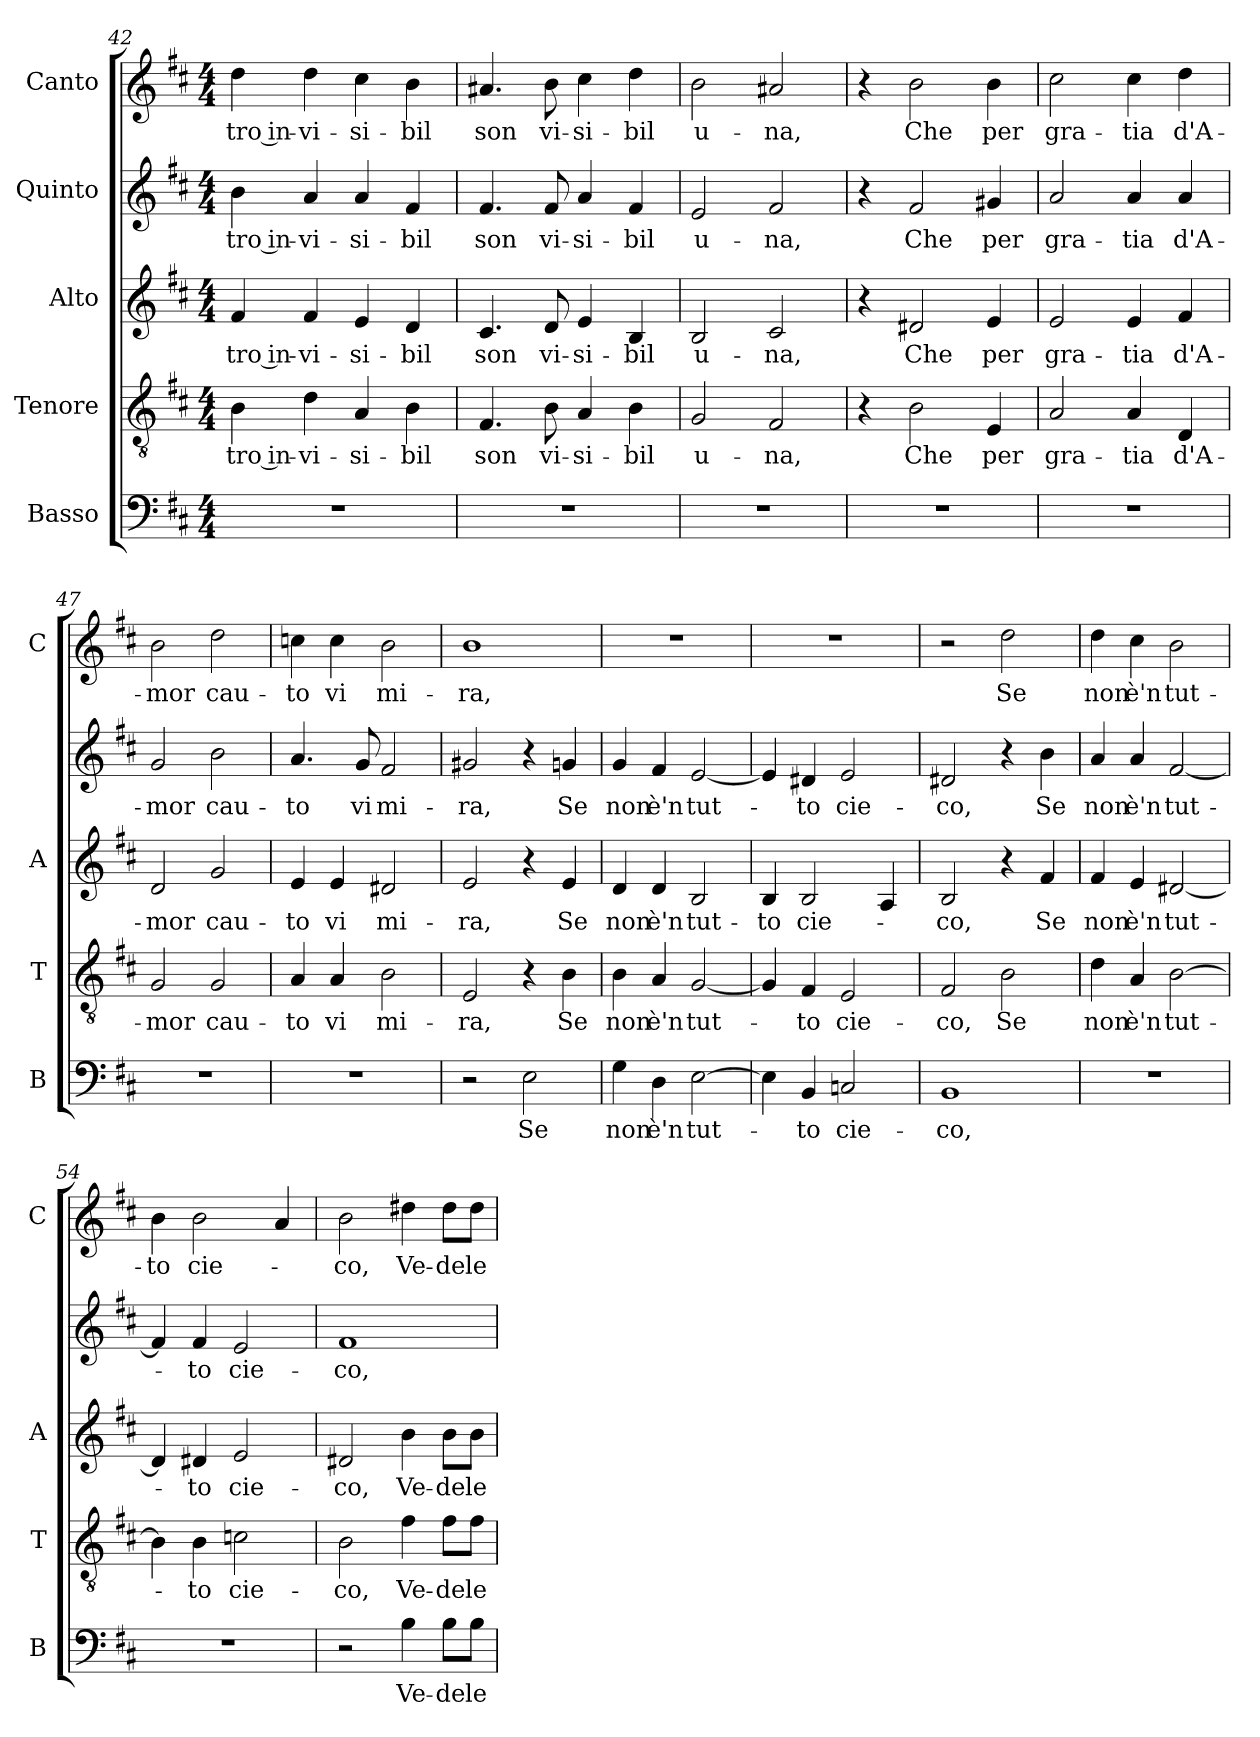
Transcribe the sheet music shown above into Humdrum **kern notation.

**kern	**text	**kern	**text	**kern	**text	**kern	**text	**kern	**text
*part5	*part5	*part4	*part4	*part3	*part3	*part2	*part2	*part1	*part1
*staff5	*staff5	*staff4	*staff4	*staff3	*staff3	*staff2	*staff2	*staff1	*staff1
*I"Basso	*	*I"Tenore	*	*I"Alto	*	*I"Quinto	*	*I"Canto	*
*I'B	*	*I'T	*	*I'A	*	*	*	*I'C	*
*clefF4	*	*clefGv2	*	*clefG2	*	*clefG2	*	*clefG2	*
*k[f#c#]	*	*k[f#c#]	*	*k[f#c#]	*	*k[f#c#]	*	*k[f#c#]	*
*D:	*	*D:	*	*D:	*	*D:	*	*D:	*
*M4/4	*	*M4/4	*	*M4/4	*	*M4/4	*	*M4/4	*
=42	=42	=42	=42	=42	=42	=42	=42	=42	=42
!	!	!	!LO:LY:b	!	!LO:LY:b	!	!LO:LY:b	!	!LO:LY:b
1r	.	4B\	-tro in-	4f#/	-tro in-	4b\	-tro in-	4dd\	-tro in-
!	!	!	!LO:LY:b	!	!LO:LY:b	!	!LO:LY:b	!	!LO:LY:b
.	.	4d\	-vi-	4f#/	-vi-	4a/	-vi-	4dd\	-vi-
!	!	!	!LO:LY:b	!	!LO:LY:b	!	!LO:LY:b	!	!LO:LY:b
.	.	4A/	-si-	4e/	-si-	4a/	-si-	4cc#\	-si-
!	!	!	!LO:LY:b	!	!LO:LY:b	!	!LO:LY:b	!	!LO:LY:b
.	.	4B\	-bil	4d/	-bil	4f#/	-bil	4b\	-bil
=43	=43	=43	=43	=43	=43	=43	=43	=43	=43
!	!	!	!LO:LY:b	!	!LO:LY:b	!	!LO:LY:b	!	!LO:LY:b
1r	.	4.F#/	son	4.c#/	son	4.f#/	son	4.a#X/	son
!	!	!	!LO:LY:b	!	!LO:LY:b	!	!LO:LY:b	!	!LO:LY:b
.	.	8B\	vi-	8d/	vi-	8f#/	vi-	8b\	vi-
!	!	!	!LO:LY:b	!	!LO:LY:b	!	!LO:LY:b	!	!LO:LY:b
.	.	4A/	-si-	4e/	-si-	4a/	-si-	4cc#\	-si-
!	!	!	!LO:LY:b	!	!LO:LY:b	!	!LO:LY:b	!	!LO:LY:b
.	.	4B\	-bil	4B/	-bil	4f#/	-bil	4dd\	-bil
=44	=44	=44	=44	=44	=44	=44	=44	=44	=44
!	!	!	!LO:LY:b	!	!LO:LY:b	!	!LO:LY:b	!	!LO:LY:b
1r	.	2G/	u-	2B/	u-	2e/	u-	2b\	u-
!	!	!	!LO:LY:b	!	!LO:LY:b	!	!LO:LY:b	!	!LO:LY:b
.	.	2F#/	-na,	2c#/	-na,	2f#/	-na,	2a#X/	-na,
!!LO:LB:g=z
=45	=45	=45	=45	=45	=45	=45	=45	=45	=45
1r	.	4r	.	4r	.	4r	.	4r	.
!	!	!	!LO:LY:b	!	!LO:LY:b	!	!LO:LY:b	!	!LO:LY:b
.	.	2B\	Che	2d#X/	Che	2f#/	Che	2b\	Che
!	!	!	!LO:LY:b	!	!LO:LY:b	!	!LO:LY:b	!	!LO:LY:b
.	.	4E/	per	4e/	per	4g#X/	per	4b\	per
=46	=46	=46	=46	=46	=46	=46	=46	=46	=46
!	!	!	!LO:LY:b	!	!LO:LY:b	!	!LO:LY:b	!	!LO:LY:b
1r	.	2A/	gra-	2e/	gra-	2a/	gra-	2cc#\	gra-
!	!	!	!LO:LY:b	!	!LO:LY:b	!	!LO:LY:b	!	!LO:LY:b
.	.	4A/	-tia	4e/	-tia	4a/	-tia	4cc#\	-tia
!	!	!	!LO:LY:b	!	!LO:LY:b	!	!LO:LY:b	!	!LO:LY:b
.	.	4D/	d'A-	4f#/	d'A-	4a/	d'A-	4dd\	d'A-
=47	=47	=47	=47	=47	=47	=47	=47	=47	=47
!	!	!	!LO:LY:b	!	!LO:LY:b	!	!LO:LY:b	!	!LO:LY:b
1r	.	2G/	-mor	2d/	-mor	2g/	-mor	2b\	-mor
!	!	!	!LO:LY:b	!	!LO:LY:b	!	!LO:LY:b	!	!LO:LY:b
.	.	2G/	cau-	2g/	cau-	2b\	cau-	2dd\	cau-
=48	=48	=48	=48	=48	=48	=48	=48	=48	=48
!	!	!	!LO:LY:b	!	!LO:LY:b	!	!LO:LY:b	!	!LO:LY:b
1r	.	4A/	-to	4e/	-to	4.a/	-to	4ccn\	-to
!	!	!	!LO:LY:b	!	!LO:LY:b	!	!	!	!LO:LY:b
.	.	4A/	vi	4e/	vi	.	.	4cc\	vi
!	!	!	!	!	!	!	!LO:LY:b	!	!
.	.	.	.	.	.	8g/	vi	.	.
!	!	!	!LO:LY:b	!	!LO:LY:b	!	!LO:LY:b	!	!LO:LY:b
.	.	2B\	mi-	2d#X/	mi-	2f#/	mi-	2b\	mi-
=49	=49	=49	=49	=49	=49	=49	=49	=49	=49
!	!	!	!LO:LY:b	!	!LO:LY:b	!	!LO:LY:b	!	!LO:LY:b
2r	.	2E/	-ra,	2e/	-ra,	2g#X/	-ra,	1b	-ra,
!	!LO:LY:b	!	!	!	!	!	!	!	!
2E\	Se	4r	.	4r	.	4r	.	.	.
!	!	!	!LO:LY:b	!	!LO:LY:b	!	!LO:LY:b	!	!
.	.	4B\	Se	4e/	Se	4gn/	Se	.	.
=50	=50	=50	=50	=50	=50	=50	=50	=50	=50
!	!LO:LY:b	!	!LO:LY:b	!	!LO:LY:b	!	!LO:LY:b	!	!
4G\	non	4B\	non	4d/	non	4g/	non	1r	.
!	!LO:LY:b	!	!LO:LY:b	!	!LO:LY:b	!	!LO:LY:b	!	!
4D\	è'n	4A/	è'n	4d/	è'n	4f#/	è'n	.	.
!	!LO:LY:b	!	!LO:LY:b	!	!LO:LY:b	!	!LO:LY:b	!	!
[2E\	tut-	[2G/	tut-	2B/	tut-	[2e/	tut-	.	.
=51	=51	=51	=51	=51	=51	=51	=51	=51	=51
!	!	!	!	!	!LO:LY:b	!	!	!	!
4E\]	.	4G/]	.	4B/	-to	4e/]	.	1r	.
!	!LO:LY:b	!	!LO:LY:b	!	!LO:LY:b	!	!LO:LY:b	!	!
4BB/	-to	4F#/	-to	2B/	cie-	4d#X/	-to	.	.
!	!LO:LY:b	!	!LO:LY:b	!	!	!	!LO:LY:b	!	!
2Cn/	cie-	2E/	cie-	.	.	2e/	cie-	.	.
.	.	.	.	4A/	.	.	.	.	.
=52	=52	=52	=52	=52	=52	=52	=52	=52	=52
!	!LO:LY:b	!	!LO:LY:b	!	!LO:LY:b	!	!LO:LY:b	!	!
1BB	-co,	2F#/	-co,	2B/	-co,	2d#X/	-co,	2r	.
!	!	!	!LO:LY:b	!	!	!	!	!	!LO:LY:b
.	.	2B\	Se	4r	.	4r	.	2dd\	Se
!	!	!	!	!	!LO:LY:b	!	!LO:LY:b	!	!
.	.	.	.	4f#/	Se	4b\	Se	.	.
!!LO:PB:g=z
=53	=53	=53	=53	=53	=53	=53	=53	=53	=53
!	!	!	!LO:LY:b	!	!LO:LY:b	!	!LO:LY:b	!	!LO:LY:b
1r	.	4d\	non	4f#/	non	4a/	non	4dd\	non
!	!	!	!LO:LY:b	!	!LO:LY:b	!	!LO:LY:b	!	!LO:LY:b
.	.	4A/	è'n	4e/	è'n	4a/	è'n	4cc#\	è'n
!	!	!	!LO:LY:b	!	!LO:LY:b	!	!LO:LY:b	!	!LO:LY:b
.	.	[2B\	tut-	[2d#X/	tut-	[2f#/	tut-	2b\	tut-
=54	=54	=54	=54	=54	=54	=54	=54	=54	=54
!	!	!	!	!	!	!	!	!	!LO:LY:b
1r	.	4B\]	.	4d#/]	.	4f#/]	.	4b\	-to
!	!	!	!LO:LY:b	!	!LO:LY:b	!	!LO:LY:b	!	!LO:LY:b
.	.	4B\	-to	4d#X/	-to	4f#/	-to	2b\	cie-
!	!	!	!LO:LY:b	!	!LO:LY:b	!	!LO:LY:b	!	!
.	.	2cn\	cie-	2e/	cie-	2e/	cie-	.	.
.	.	.	.	.	.	.	.	4a/	.
=55	=55	=55	=55	=55	=55	=55	=55	=55	=55
!	!	!	!LO:LY:b	!	!LO:LY:b	!	!LO:LY:b	!	!LO:LY:b
2r	.	2B\	-co,	2d#X/	-co,	1f#	-co,	2b\	-co,
!	!LO:LY:b	!	!LO:LY:b	!	!LO:LY:b	!	!	!	!LO:LY:b
4B\	Ve-	4f#\	Ve-	4b\	Ve-	.	.	4dd#X\	Ve-
!	!LO:LY:b	!	!LO:LY:b	!	!LO:LY:b	!	!	!	!LO:LY:b
8B\L	-de	8f#\L	-de	8b\L	-de	.	.	8dd#\L	-de
!	!LO:LY:b	!	!LO:LY:b	!	!LO:LY:b	!	!	!	!LO:LY:b
8B\J	le	8f#\J	le	8b\J	le	.	.	8dd#\J	le
=	=	=	=	=	=	=	=	=	=
*-	*-	*-	*-	*-	*-	*-	*-	*-	*-
